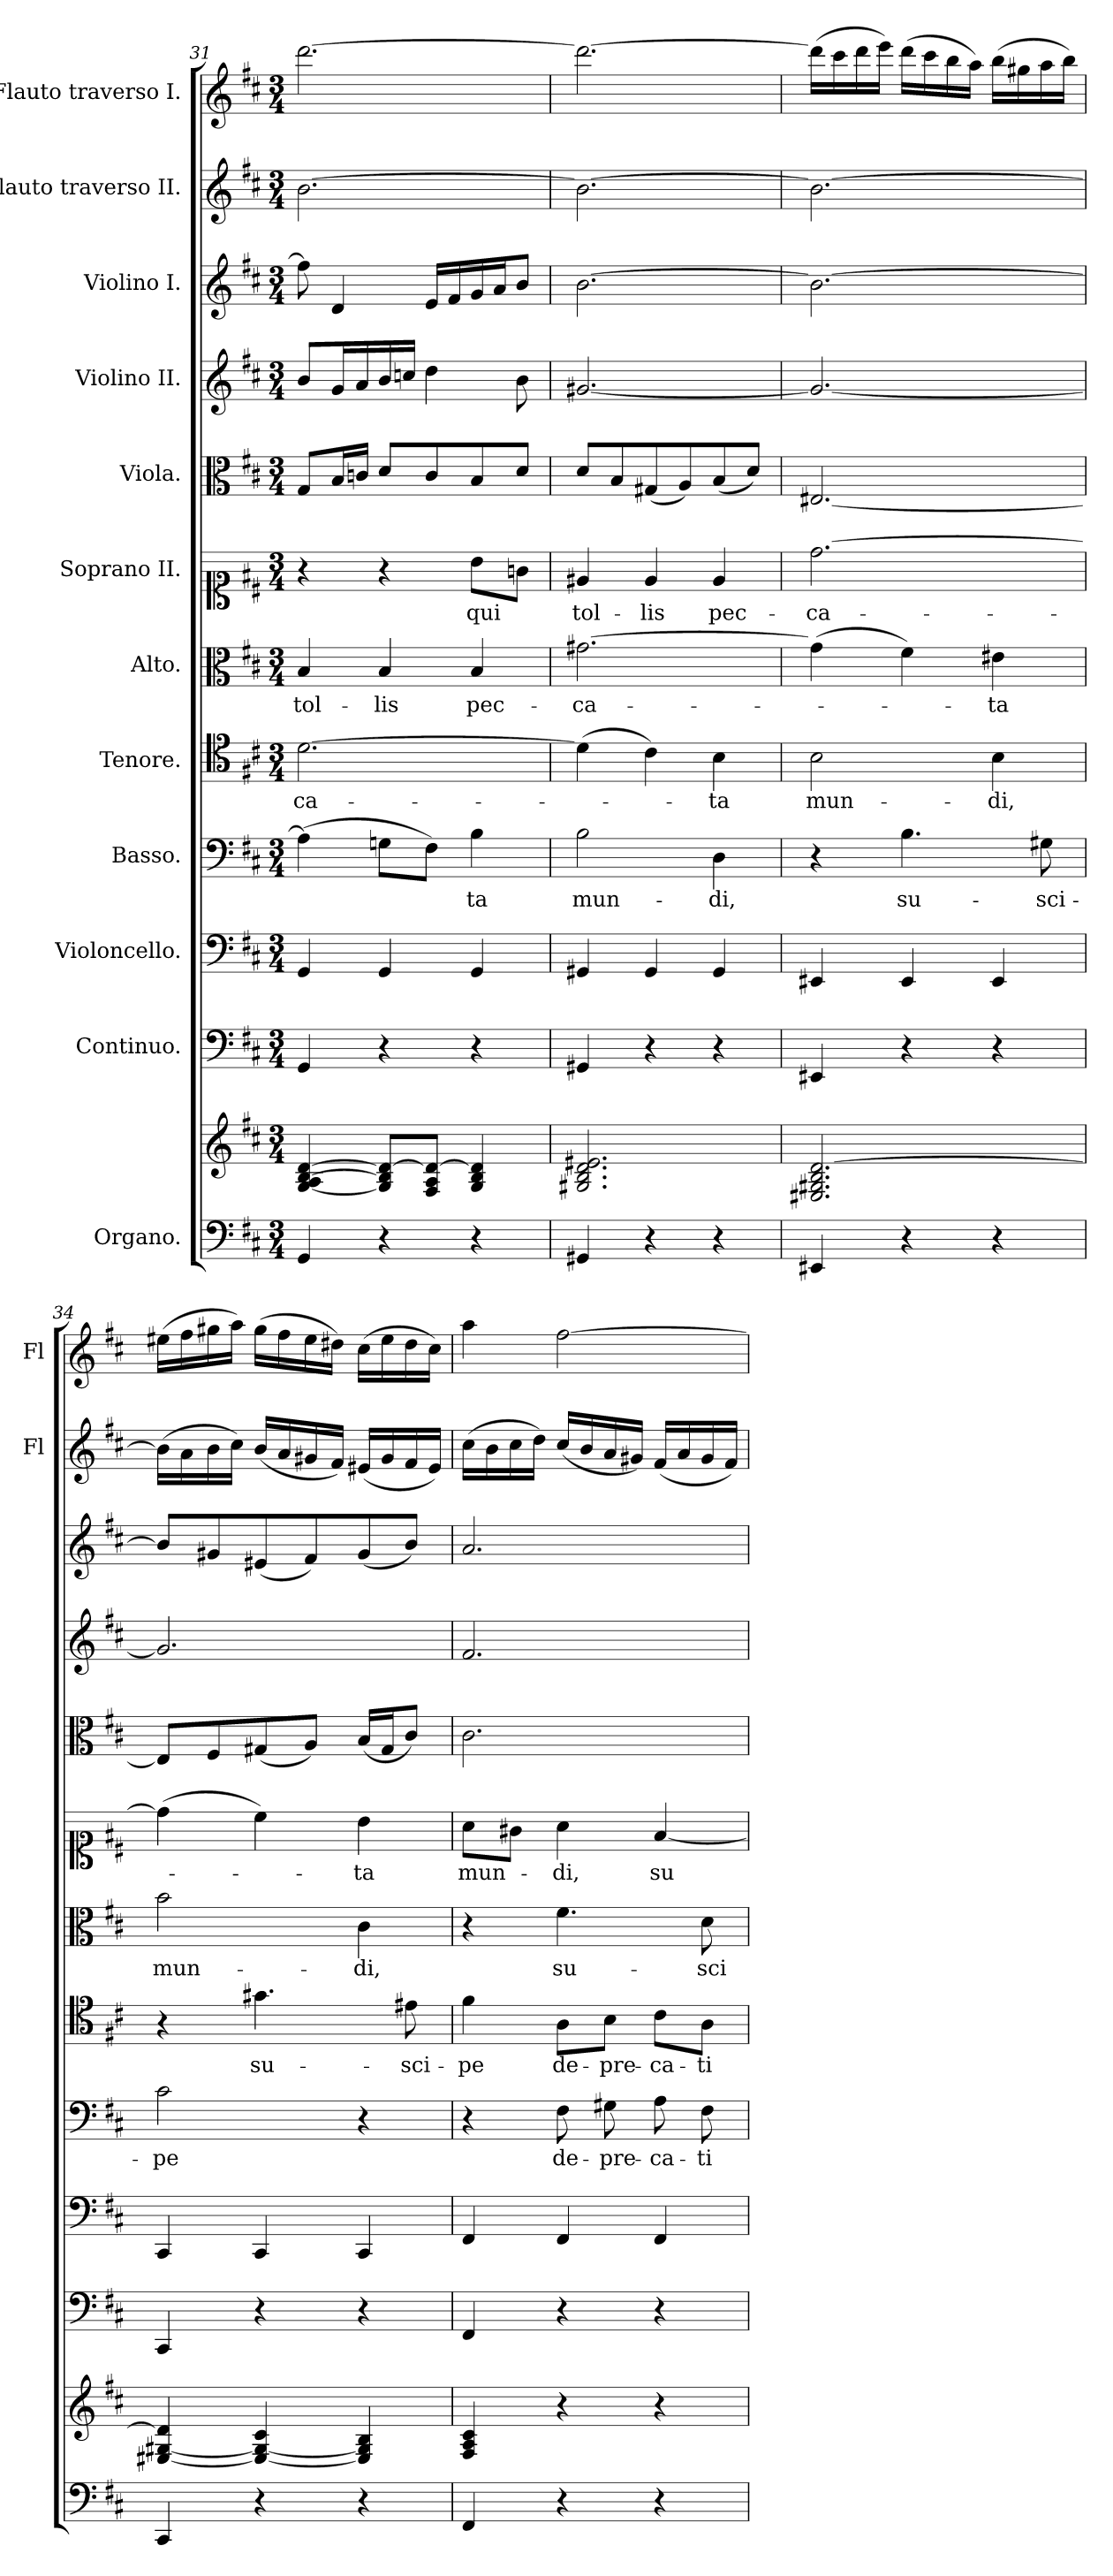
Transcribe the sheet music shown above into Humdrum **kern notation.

**kern	**kern	**kern	**kern	**kern	**text	**kern	**text	**kern	**text	**kern	**text	**kern	**kern	**kern	**kern	**kern
*part12	*part12	*part11	*part10	*part9	*part9	*part8	*part8	*part7	*part7	*part6	*part6	*part5	*part4	*part3	*part2	*part1
*staff13	*staff12	*staff11	*staff10	*staff9	*staff9	*staff8	*staff8	*staff7	*staff7	*staff6	*staff6	*staff5	*staff4	*staff3	*staff2	*staff1
*I"Organo.	*	*I"Continuo.	*I"Violoncello.	*I"Basso.	*	*I"Tenore.	*	*I"Alto.	*	*I"Soprano II.	*	*I"Viola.	*I"Violino II.	*I"Violino I.	*I"Flauto traverso II.	*I"Flauto traverso I.
*	*	*	*	*	*	*	*	*	*	*	*	*	*	*	*I'Fl	*I'Fl
*clefF4	*clefG2	*clefF4	*clefF4	*clefF4	*	*clefC4	*	*clefC3	*	*clefC1	*	*clefC3	*clefG2	*clefG2	*clefG2	*clefG2
*	*	*ITrd7c12	*	*	*	*	*	*	*	*	*	*	*	*	*	*
*k[f#c#]	*k[f#c#]	*k[f#c#]	*k[f#c#]	*k[f#c#]	*	*k[f#c#]	*	*k[f#c#]	*	*k[f#c#]	*	*k[f#c#]	*k[f#c#]	*k[f#c#]	*k[f#c#]	*k[f#c#]
*M3/4	*M3/4	*M3/4	*M3/4	*M3/4	*	*M3/4	*	*M3/4	*	*M3/4	*	*M3/4	*M3/4	*M3/4	*M3/4	*M3/4
=31	=31	=31	=31	=31	=31	=31	=31	=31	=31	=31	=31	=31	=31	=31	=31	=31
!	!	!	!	!	!	!	!LO:LY:b	!	!LO:LY:b	!	!	!	!	!	!	!
4GG/	[4G/ 4A/ [4B/ [4d/	4GGG/	4GG/	(4A\]	.	[2.d\	-ca-	4B/	tol-	4r	.	8G/L	8b/L	8ff#\]	[2.b\	[2.ddd\
.	.	.	.	.	.	.	.	.	.	.	.	16B/L	16g/L	4d/	.	.
.	.	.	.	.	.	.	.	.	.	.	.	16cn/JJ	16a/	.	.	.
!	!	!	!	!	!	!	!	!	!LO:LY:b	!	!	!	!	!	!	!
4r	8G]/ 8B]/ 8d_/L	4r	4GG/	8Gn\L	.	.	.	4B/	-lis	4r	.	8d/L	16b/	.	.	.
.	.	.	.	.	.	.	.	.	.	.	.	.	16ccn/JJ	.	.	.
.	8F#/ 8A/ 8d_/J	.	.	8F#\J)	.	.	.	.	.	.	.	8c/	4dd\	16e/LL	.	.
.	.	.	.	.	.	.	.	.	.	.	.	.	.	16f#/	.	.
!	!	!	!	!	!LO:LY:b	!	!	!	!LO:LY:b	!	!LO:LY:b	!	!	!	!	!
4r	4G/ 4B/ 4d/]	4r	4GG/	4B\	-ta	.	.	4B/	pec-	8b\L	qui	8B/	.	16g/	.	.
.	.	.	.	.	.	.	.	.	.	.	.	.	.	16a/J	.	.
.	.	.	.	.	.	.	.	.	.	8gn\J	.	8d/J	8b\	8b/J	.	.
!!LO:LB:g=z
=32	=32	=32	=32	=32	=32	=32	=32	=32	=32	=32	=32	=32	=32	=32	=32	=32
!	!	!	!	!	!LO:LY:b	!	!	!	!LO:LY:b	!	!LO:LY:b	!	!	!	!	!
4GG#X/	2.G#X/ 2.B/ 2.d/ 2.e#X/	4GGG#X/	4GG#X/	2B\	mun-	(4d\]	.	[2.g#X\	-ca-	4e#X/	tol-	8d/L	[2.g#X/	[2.b\	2.b\_	2.ddd\_
.	.	.	.	.	.	.	.	.	.	.	.	8B/	.	.	.	.
!	!	!	!	!	!	!	!	!	!	!	!LO:LY:b	!	!	!	!	!
4r	.	4r	4GG#/	.	.	4c#\)	.	.	.	4e#/	-lis	(8G#X/	.	.	.	.
.	.	.	.	.	.	.	.	.	.	.	.	8A/)	.	.	.	.
!	!	!	!	!	!LO:LY:b	!	!LO:LY:b	!	!	!	!LO:LY:b	!	!	!	!	!
4r	.	4r	4GG#/	4D\	-di,	4B\	-ta	.	.	4e#/	pec-	(8B/	.	.	.	.
.	.	.	.	.	.	.	.	.	.	.	.	8d/J)	.	.	.	.
=33	=33	=33	=33	=33	=33	=33	=33	=33	=33	=33	=33	=33	=33	=33	=33	=33
!	!	!	!	!	!	!	!LO:LY:b	!	!	!	!LO:LY:b	!	!	!	!	!
4EE#X/	2.E#X/ 2.G#X/ 2.B/ [2.d/	4EEE#X/	4EE#X/	4r	.	2B\	mun-	(4g#\]	.	[2.dd\	-ca-	[2.E#X/	2.g#/_	2.b\_	2.b\_	(16ddd\LL]
.	.	.	.	.	.	.	.	.	.	.	.	.	.	.	.	16ccc#\
.	.	.	.	.	.	.	.	.	.	.	.	.	.	.	.	16ddd\
.	.	.	.	.	.	.	.	.	.	.	.	.	.	.	.	16eee\JJ)
!	!	!	!	!	!LO:LY:b	!	!	!	!	!	!	!	!	!	!	!
4r	.	4r	4EE#/	4.B\	su-	.	.	4f#\)	.	.	.	.	.	.	.	(16ddd\LL
.	.	.	.	.	.	.	.	.	.	.	.	.	.	.	.	16ccc#\
.	.	.	.	.	.	.	.	.	.	.	.	.	.	.	.	16bb\
.	.	.	.	.	.	.	.	.	.	.	.	.	.	.	.	16aa\JJ)
!	!	!	!	!	!	!	!LO:LY:b	!	!LO:LY:b	!	!	!	!	!	!	!
4r	.	4r	4EE#/	.	.	4B\	-di,	4e#X\	-ta	.	.	.	.	.	.	(16bb\LL
.	.	.	.	.	.	.	.	.	.	.	.	.	.	.	.	16gg#X\
!	!	!	!	!	!LO:LY:b	!	!	!	!	!	!	!	!	!	!	!
.	.	.	.	8G#X\	-sci-	.	.	.	.	.	.	.	.	.	.	16aa\
.	.	.	.	.	.	.	.	.	.	.	.	.	.	.	.	16bb\JJ)
=34	=34	=34	=34	=34	=34	=34	=34	=34	=34	=34	=34	=34	=34	=34	=34	=34
!	!	!	!	!	!LO:LY:b	!	!	!	!LO:LY:b	!	!	!	!	!	!	!
4CC#/	[4E#X/ [4G#X/ 4d/]	4CCC#/	4CC#/	2c#\	-pe	4r	.	2b\	mun-	(4dd\]	.	8E#/L]	2.g#/]	8b/L]	(16b\LL]	(16ee#X\LL
.	.	.	.	.	.	.	.	.	.	.	.	.	.	.	16a\	16ff#\
.	.	.	.	.	.	.	.	.	.	.	.	8F#/	.	8g#X/	16b\	16gg#X\
.	.	.	.	.	.	.	.	.	.	.	.	.	.	.	16cc#\JJ)	16aa\JJ)
!	!	!	!	!	!	!	!LO:LY:b	!	!	!	!	!	!	!	!	!
4r	4E#/_ 4G#/_ 4c#/	4r	4CC#/	.	.	4.g#X\	su-	.	.	4cc#\)	.	(8G#X/	.	(8e#X/	(16b/LL	(16gg#\LL
.	.	.	.	.	.	.	.	.	.	.	.	.	.	.	16a/	16ff#\
.	.	.	.	.	.	.	.	.	.	.	.	8A/J)	.	8f#/)	16g#X/	16ee#\
.	.	.	.	.	.	.	.	.	.	.	.	.	.	.	16f#/JJ)	16dd#X\JJ)
!	!	!	!	!	!	!	!	!	!LO:LY:b	!	!LO:LY:b	!	!	!	!	!
4r	4E#/] 4G#/] 4B/	4r	4CC#/	4r	.	.	.	4c#\	-di,	4b\	-ta	(16B/LL	.	(8g#/	(16e#X/LL	(16cc#\LL
.	.	.	.	.	.	.	.	.	.	.	.	16G#/J	.	.	16g#/	16ee#\
!	!	!	!	!	!	!	!LO:LY:b	!	!	!	!	!	!	!	!	!
.	.	.	.	.	.	8e#X\	-sci-	.	.	.	.	8c#/J)	.	8b/J)	16f#/	16dd#\
.	.	.	.	.	.	.	.	.	.	.	.	.	.	.	16e#/JJ)	16cc#\JJ)
=35	=35	=35	=35	=35	=35	=35	=35	=35	=35	=35	=35	=35	=35	=35	=35	=35
!	!	!	!	!	!	!	!LO:LY:b	!	!	!	!LO:LY:b	!	!	!	!	!
4FF#/	4F#/ 4A/ 4c#/	4FFF#/	4FF#/	4r	.	4f#\	-pe	4r	.	8a\L	mun-	2.c#\	2.f#/	2.a/	(16cc#\LL	4aa\
.	.	.	.	.	.	.	.	.	.	.	.	.	.	.	16b\	.
.	.	.	.	.	.	.	.	.	.	8g#X\J	.	.	.	.	16cc#\	.
.	.	.	.	.	.	.	.	.	.	.	.	.	.	.	16dd\JJ)	.
!	!	!	!	!	!LO:LY:b	!	!LO:LY:b	!	!LO:LY:b	!	!LO:LY:b	!	!	!	!	!
4r	4r	4r	4FF#/	8F#\	de-	8A\L	de-	4.f#\	su-	4a\	-di,	.	.	.	(16cc#/LL	[2ff#\
.	.	.	.	.	.	.	.	.	.	.	.	.	.	.	16b/	.
!	!	!	!	!	!LO:LY:b	!	!LO:LY:b	!	!	!	!	!	!	!	!	!
.	.	.	.	8G#X\	-pre-	8B\J	-pre-	.	.	.	.	.	.	.	16a/	.
.	.	.	.	.	.	.	.	.	.	.	.	.	.	.	16g#X/JJ)	.
!	!	!	!	!	!LO:LY:b	!	!LO:LY:b	!	!	!	!LO:LY:b	!	!	!	!	!
4r	4r	4r	4FF#/	8A\	-ca-	8c#\L	-ca-	.	.	[4f#/	su-	.	.	.	(16f#/LL	.
.	.	.	.	.	.	.	.	.	.	.	.	.	.	.	16a/	.
!	!	!	!	!	!LO:LY:b	!	!LO:LY:b	!	!LO:LY:b	!	!	!	!	!	!	!
.	.	.	.	8F#\	-ti	8A\J	-ti-	8d\	-sci-	.	.	.	.	.	16g#/	.
.	.	.	.	.	.	.	.	.	.	.	.	.	.	.	16f#/JJ)	.
=	=	=	=	=	=	=	=	=	=	=	=	=	=	=	=	=
*-	*-	*-	*-	*-	*-	*-	*-	*-	*-	*-	*-	*-	*-	*-	*-	*-
